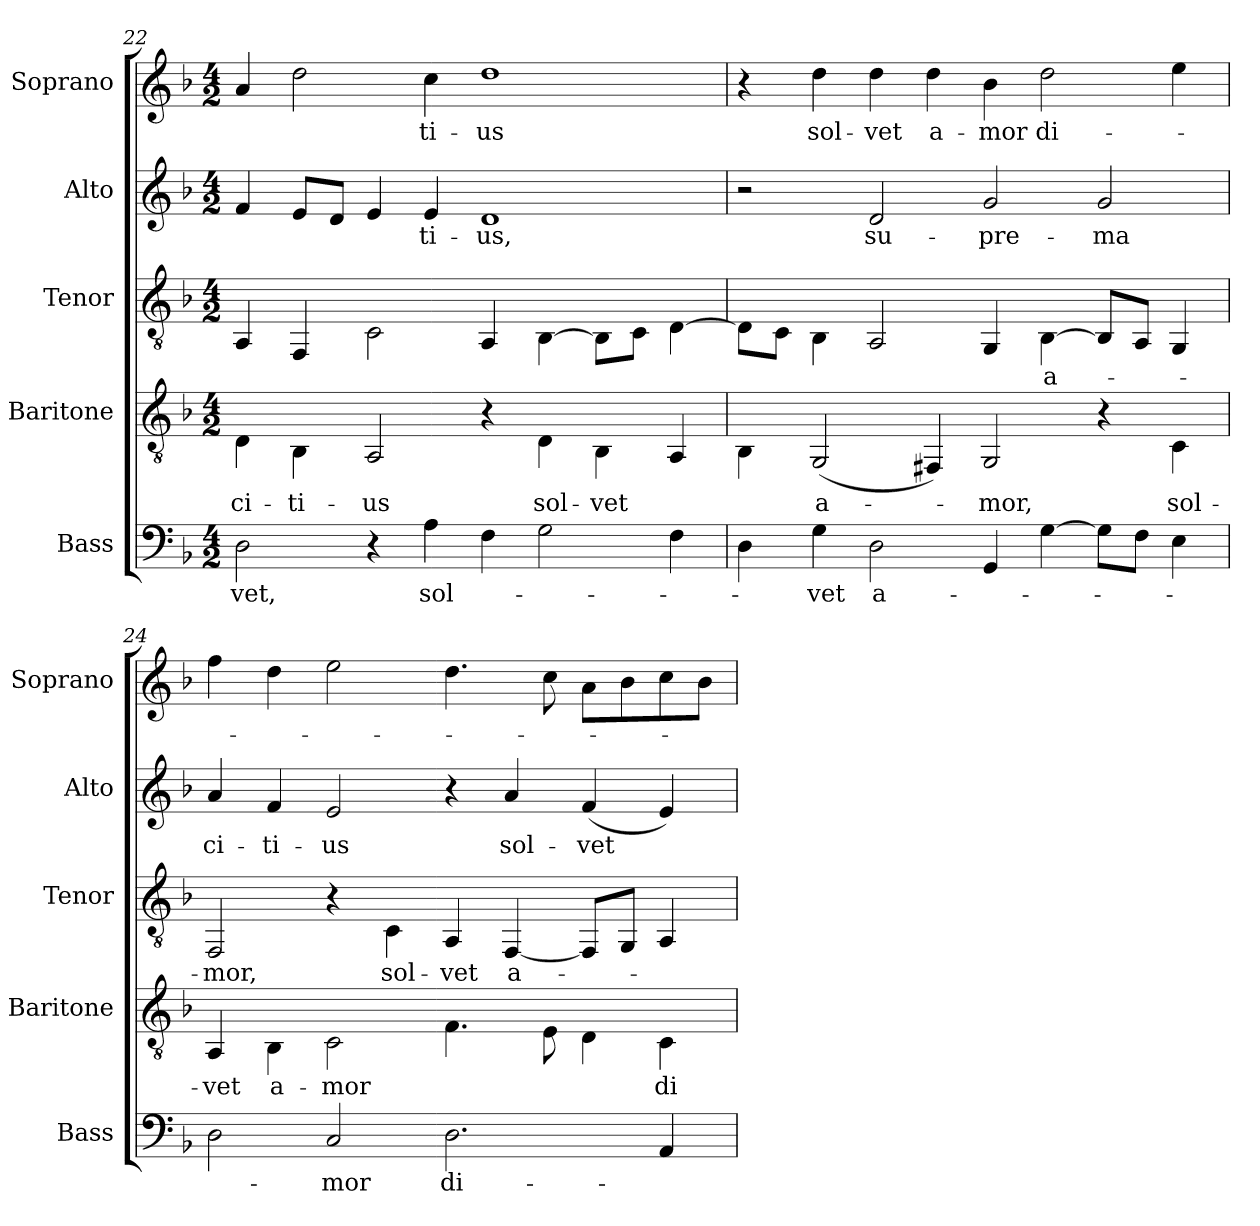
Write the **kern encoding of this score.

**kern	**text	**kern	**text	**kern	**text	**kern	**text	**kern	**text
*part5	*part5	*part4	*part4	*part3	*part3	*part2	*part2	*part1	*part1
*staff5	*staff5	*staff4	*staff4	*staff3	*staff3	*staff2	*staff2	*staff1	*staff1
*I"Bass	*	*I"Baritone	*	*I"Tenor	*	*I"Alto	*	*I"Soprano	*
*I'Bass	*	*I'Baritone	*	*I'Tenor	*	*I'Alto	*	*I'Soprano	*
*clefF4	*	*clefGv2	*	*clefGv2	*	*clefG2	*	*clefG2	*
*k[b-]	*	*k[b-]	*	*k[b-]	*	*k[b-]	*	*k[b-]	*
*F:	*	*F:	*	*F:	*	*F:	*	*F:	*
*M4/2	*	*M4/2	*	*M4/2	*	*M4/2	*	*M4/2	*
=22	=22	=22	=22	=22	=22	=22	=22	=22	=22
!	!LO:LY:b:color=#000000	!	!	!	!	!	!	!	!
!	!	!	!LO:LY:b:color=#000000	!	!	!	!	!	!
2Di\	-vet,	4Di\	ci-	4AAi/	.	4fi/	.	4ai/	.
!	!	!	!LO:LY:b:color=#000000	!	!	!	!	!	!
.	.	4BB-i\	-ti-	4FFi/	.	8ei/L	.	2ddi\	.
.	.	.	.	.	.	8di/J	.	.	.
!	!	!	!LO:LY:b:color=#000000	!	!	!	!	!	!
4r	.	2AAi/	-us	2Ci\	.	4ei/	.	.	.
!	!LO:LY:b:color=#000000	!	!	!	!	!	!	!	!
!	!	!	!	!	!	!	!LO:LY:b:color=#000000	!	!
!	!	!	!	!	!	!	!	!	!LO:LY:b:color=#000000
4Ai\	sol-	.	.	.	.	4ei/	-ti-	4cci\	-ti-
!	!	!	!	!	!	!	!LO:LY:b:color=#000000	!	!
!	!	!	!	!	!	!	!	!	!LO:LY:b:color=#000000
4Fi\	.	4r	.	4AAi/	.	1di	-us,	1ddi	-us
!	!	!	!LO:LY:b:color=#000000	!	!	!	!	!	!
2Gi\	.	4Di\	sol-	[4BB-i\	.	.	.	.	.
!	!	!	!LO:LY:b:color=#000000	!	!	!	!	!	!
.	.	4BB-i\	vet	8BB-i\L]	.	.	.	.	.
.	.	.	.	8Ci\J	.	.	.	.	.
4Fi\	.	4AAi/	.	[4Di\	.	.	.	.	.
!!LO:LB:g=z
=23	=23	=23	=23	=23	=23	=23	=23	=23	=23
4Di\	.	4BB-i\	.	8Di\L]	.	2r	.	4r	.
.	.	.	.	8Ci\J	.	.	.	.	.
!	!LO:LY:b:color=#000000	!	!	!	!	!	!	!	!
!	!	!	!LO:LY:b:color=#000000	!	!	!	!	!	!
!	!	!	!	!	!	!	!	!	!LO:LY:b:color=#000000
4Gi\	-vet	(2GGi/	a-	4BB-i\	.	.	.	4ddi\	sol-
!	!LO:LY:b:color=#000000	!	!	!	!	!	!	!	!
!	!	!	!	!	!	!	!LO:LY:b:color=#000000	!	!
!	!	!	!	!	!	!	!	!	!LO:LY:b:color=#000000
2Di\	a-	.	.	2AAi/	.	2di/	su-	4ddi\	-vet
!	!	!	!	!	!	!	!	!	!LO:LY:b:color=#000000
.	.	4FF#Xi/)	.	.	.	.	.	4ddi\	a-
!	!	!	!LO:LY:b:color=#000000	!	!	!	!	!	!
!	!	!	!	!	!	!	!LO:LY:b:color=#000000	!	!
!	!	!	!	!	!	!	!	!	!LO:LY:b:color=#000000
4GGi/	.	2GGi/	-mor,	4GGi/	.	2gi/	-pre-	4b-i\	-mor
!	!	!	!	!	!LO:LY:b:color=#000000	!	!	!	!
!	!	!	!	!	!	!	!	!	!LO:LY:b:color=#000000
[4Gi\	.	.	.	[4BB-i\	a-	.	.	2ddi\	di-
!	!	!	!	!	!	!	!LO:LY:b:color=#000000	!	!
8Gi\L]	.	4r	.	8BB-i/L]	.	2gi/	-ma	.	.
8Fi\J	.	.	.	8AAi/J	.	.	.	.	.
!	!	!	!LO:LY:b:color=#000000	!	!	!	!	!	!
4Ei\	.	4Ci\	sol-	4GGi/	.	.	.	4eei\	.
=24	=24	=24	=24	=24	=24	=24	=24	=24	=24
!	!	!	!LO:LY:b:color=#000000	!	!	!	!	!	!
!	!	!	!	!	!LO:LY:b:color=#000000	!	!	!	!
!	!	!	!	!	!	!	!LO:LY:b:color=#000000	!	!
2Di\	.	4AAi/	-vet	2FFi/	-mor,	4ai/	ci-	4ffi\	.
!	!	!	!LO:LY:b:color=#000000	!	!	!	!	!	!
!	!	!	!	!	!	!	!LO:LY:b:color=#000000	!	!
.	.	4BB-i\	a-	.	.	4fi/	-ti-	4ddi\	.
!	!LO:LY:b:color=#000000	!	!	!	!	!	!	!	!
!	!	!	!LO:LY:b:color=#000000	!	!	!	!	!	!
!	!	!	!	!	!	!	!LO:LY:b:color=#000000	!	!
2Ci/	-mor	2Ci\	-mor	4r	.	2ei/	-us	2eei\	.
!	!	!	!	!	!LO:LY:b:color=#000000	!	!	!	!
.	.	.	.	4Ci\	sol-	.	.	.	.
!	!LO:LY:b:color=#000000	!	!	!	!	!	!	!	!
!	!	!	!	!	!LO:LY:b:color=#000000	!	!	!	!
2.Di\	di-	4.Fi\	.	4AAi/	-vet	4r	.	4.ddi\	.
!	!	!	!	!	!LO:LY:b:color=#000000	!	!	!	!
!	!	!	!	!	!	!	!LO:LY:b:color=#000000	!	!
.	.	.	.	[4FFi/	a-	4ai/	sol-	.	.
.	.	8Ei\	.	.	.	.	.	8cci\	.
!	!	!	!	!	!	!	!LO:LY:b:color=#000000	!	!
.	.	4Di\	.	8FFi/L]	.	(4fi/	-vet	8ai\L	.
.	.	.	.	8GGi/J	.	.	.	8b-i\	.
!	!	!	!LO:LY:b:color=#000000	!	!	!	!	!	!
4AAi/	.	4Ci\	di-	4AAi/	.	4ei/)	.	8cci\	.
.	.	.	.	.	.	.	.	8b-i\J	.
=	=	=	=	=	=	=	=	=	=
*-	*-	*-	*-	*-	*-	*-	*-	*-	*-
